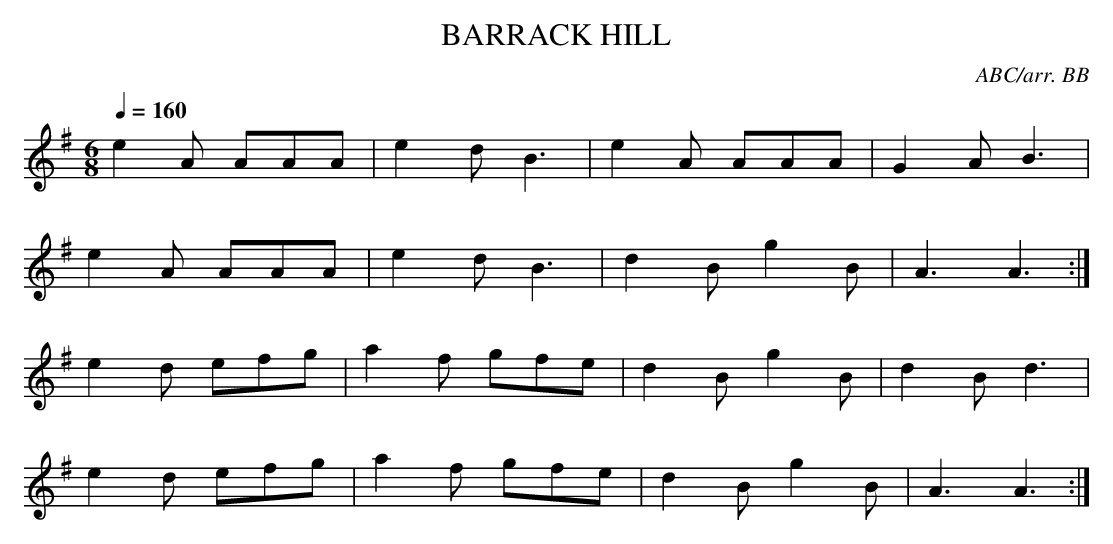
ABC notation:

X:1
T:BARRACK HILL
C:ABC/arr. BB
Q:1/4=160
L:1/8
M:6/8
K:Ador
e2A AAA|e2d B3|e2A AAA|G2A B3|
e2A AAA|e2d B3|d2B g2B|A3 A3:|
e2d efg|a2f gfe|d2B g2B|d2B d3|
e2d efg|a2f gfe|d2B g2B|A3 A3:|
